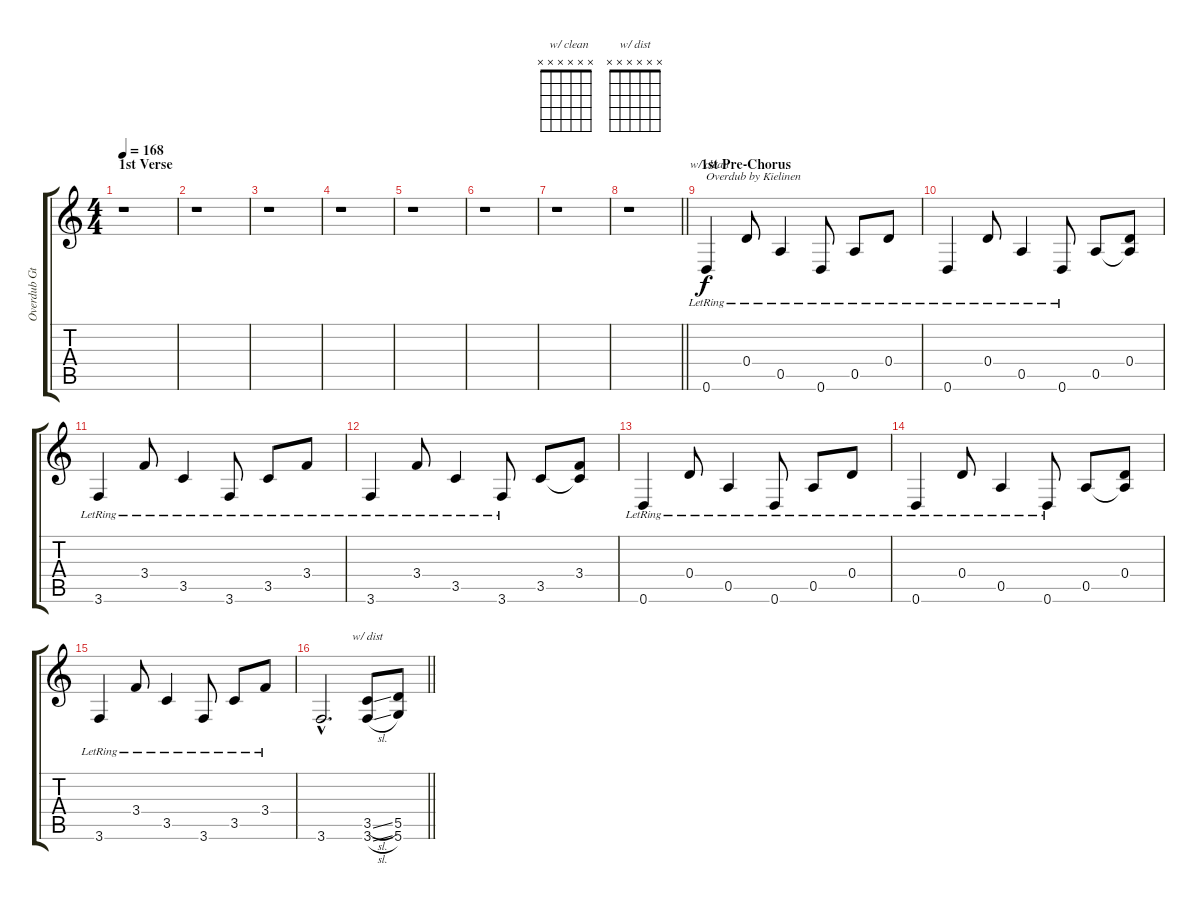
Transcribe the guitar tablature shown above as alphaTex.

\track ("Overdub Gtrs." "Overdub Gt") {instrument distortionguitar}
\staff {score tabs}
\tuning (E4 B3 G3 D3 A2 D2) {hide}
\chord ("  w/ clean" x x x x x x) {firstfret 0}
\chord ("w/ dist" x x x x x x) {firstfret 0}
\ts (4 4)
\section ("" "1st Verse")
\tempo 168
\clef g2
\ks c
r.1{dy f} |
r.1 |
r.1 |
r.1 |
r.1 |
r.1 |
r.1 |
\barLineRight lightlight
r.1 |
\section ("" "1st Pre-Chorus")
0.6{lr}.4{ch "  w/ clean" txt "Overdub by Kielinen" volume 13 instrument electricguitarclean} 0.4{lr}.8 0.5{lr}.4 0.6{lr}.8 0.5{lr}.8 0.4{lr}.8 |
0.6{lr}.4{volume 13 instrument electricguitarclean} 0.4{lr}.8 0.5{lr}.4 0.6{lr}.8 0.5.8 (0.4 0.5{t}).8 |
3.6{lr}.4{volume 13 instrument electricguitarclean} 3.4{lr}.8 3.5{lr}.4 3.6{lr}.8 3.5{lr}.8 3.4{lr}.8 |
3.6{lr}.4{volume 13 instrument electricguitarclean} 3.4{lr}.8 3.5{lr}.4 3.6{lr}.8 3.5.8 (3.4 3.5{t}).8 |
0.6{lr}.4{volume 13 instrument electricguitarclean} 0.4{lr}.8 0.5{lr}.4 0.6{lr}.8 0.5{lr}.8 0.4{lr}.8 |
0.6{lr}.4{volume 13 instrument electricguitarclean} 0.4{lr}.8 0.5{lr}.4 0.6{lr}.8 0.5.8 (0.4 0.5{t}).8 |
3.6{lr}.4{volume 13 instrument electricguitarclean} 3.4{lr}.8 3.5{lr}.4 3.6{lr}.8 3.5{lr}.8 3.4{lr}.8 |
\barLineRight lightlight
3.6{hac}.2{d volume 13 instrument electricguitarclean} (3.5{sl} 3.6{sl}).8{ch "w/ dist" instrument distortionguitar} (5.5 5.6).8
